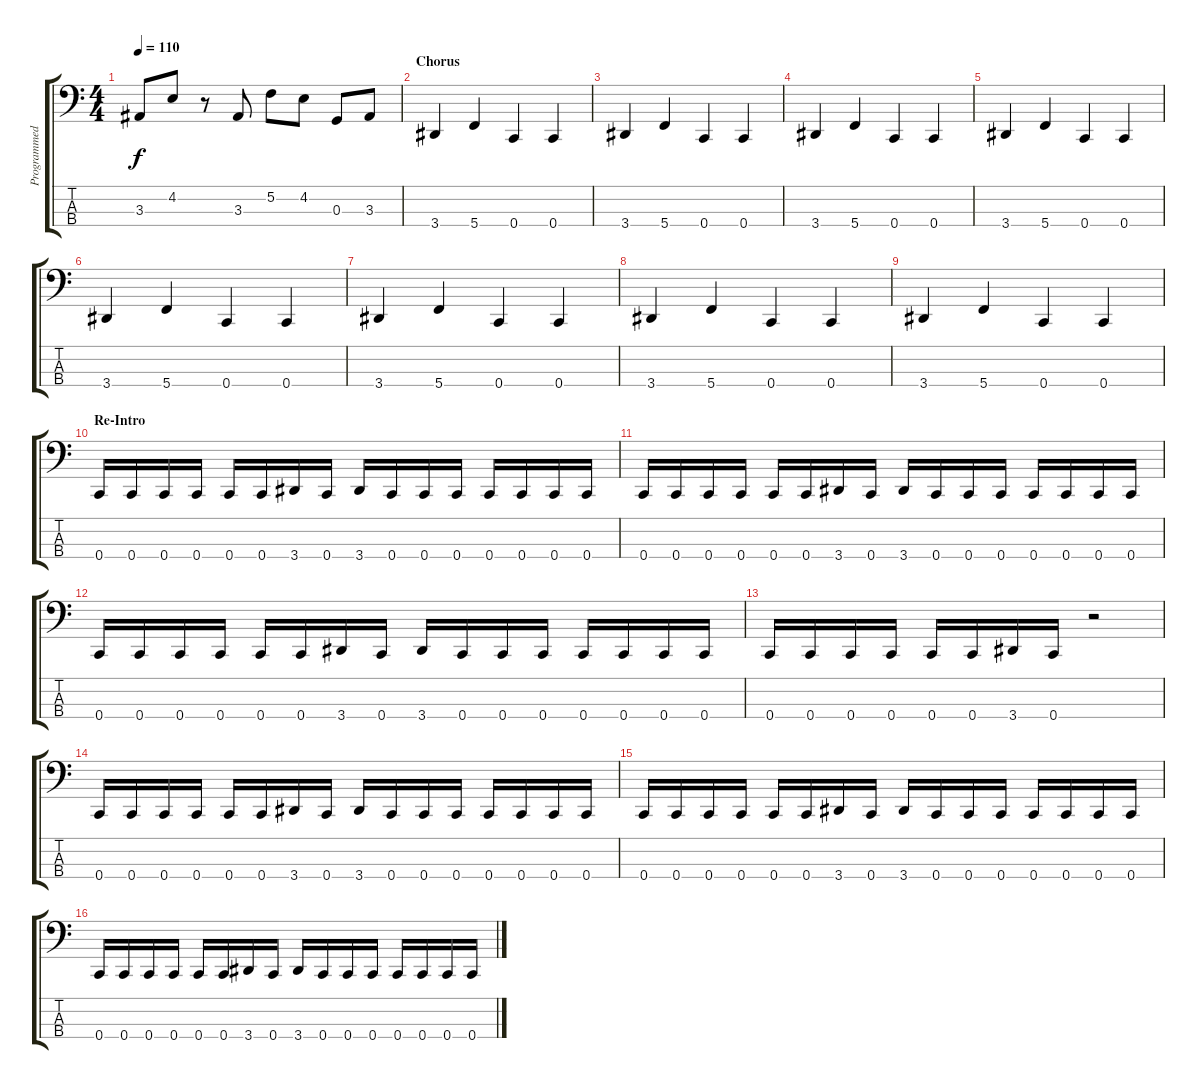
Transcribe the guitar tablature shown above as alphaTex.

\track ("Programmed Bass" "Programmed") {instrument electricbassfinger}
\staff {score tabs}
\tuning (F2 C2 G1 C1) {hide}
\ts (4 4)
\tempo 110
\clef f4
\ks c
3.3.8{dy f} 4.2.8 r.8 3.3.8 5.2.8 4.2.8 0.3.8 3.3.8 |
\section ("" "Chorus")
3.4.4{volume 14 instrument electricbassfinger} 5.4.4 0.4.4 0.4.4 |
3.4.4 5.4.4 0.4.4 0.4.4 |
3.4.4 5.4.4 0.4.4 0.4.4 |
3.4.4 5.4.4 0.4.4 0.4.4 |
3.4.4 5.4.4 0.4.4 0.4.4 |
3.4.4 5.4.4 0.4.4 0.4.4 |
3.4.4 5.4.4 0.4.4 0.4.4 |
3.4.4 5.4.4 0.4.4 0.4.4 |
\section ("" "Re-Intro")
0.4.16 0.4.16 0.4.16 0.4.16 0.4.16 0.4.16 3.4.16 0.4.16 3.4.16 0.4.16 0.4.16 0.4.16 0.4.16 0.4.16 0.4.16 0.4.16 |
0.4.16 0.4.16 0.4.16 0.4.16 0.4.16 0.4.16 3.4.16 0.4.16 3.4.16 0.4.16 0.4.16 0.4.16 0.4.16 0.4.16 0.4.16 0.4.16 |
0.4.16 0.4.16 0.4.16 0.4.16 0.4.16 0.4.16 3.4.16 0.4.16 3.4.16 0.4.16 0.4.16 0.4.16 0.4.16 0.4.16 0.4.16 0.4.16 |
0.4.16 0.4.16 0.4.16 0.4.16 0.4.16 0.4.16 3.4.16 0.4.16 r.2 |
0.4.16 0.4.16 0.4.16 0.4.16 0.4.16 0.4.16 3.4.16 0.4.16 3.4.16 0.4.16 0.4.16 0.4.16 0.4.16 0.4.16 0.4.16 0.4.16 |
0.4.16 0.4.16 0.4.16 0.4.16 0.4.16 0.4.16 3.4.16 0.4.16 3.4.16 0.4.16 0.4.16 0.4.16 0.4.16 0.4.16 0.4.16 0.4.16 |
0.4.16 0.4.16 0.4.16 0.4.16 0.4.16 0.4.16 3.4.16 0.4.16 3.4.16 0.4.16 0.4.16 0.4.16 0.4.16 0.4.16 0.4.16 0.4.16
